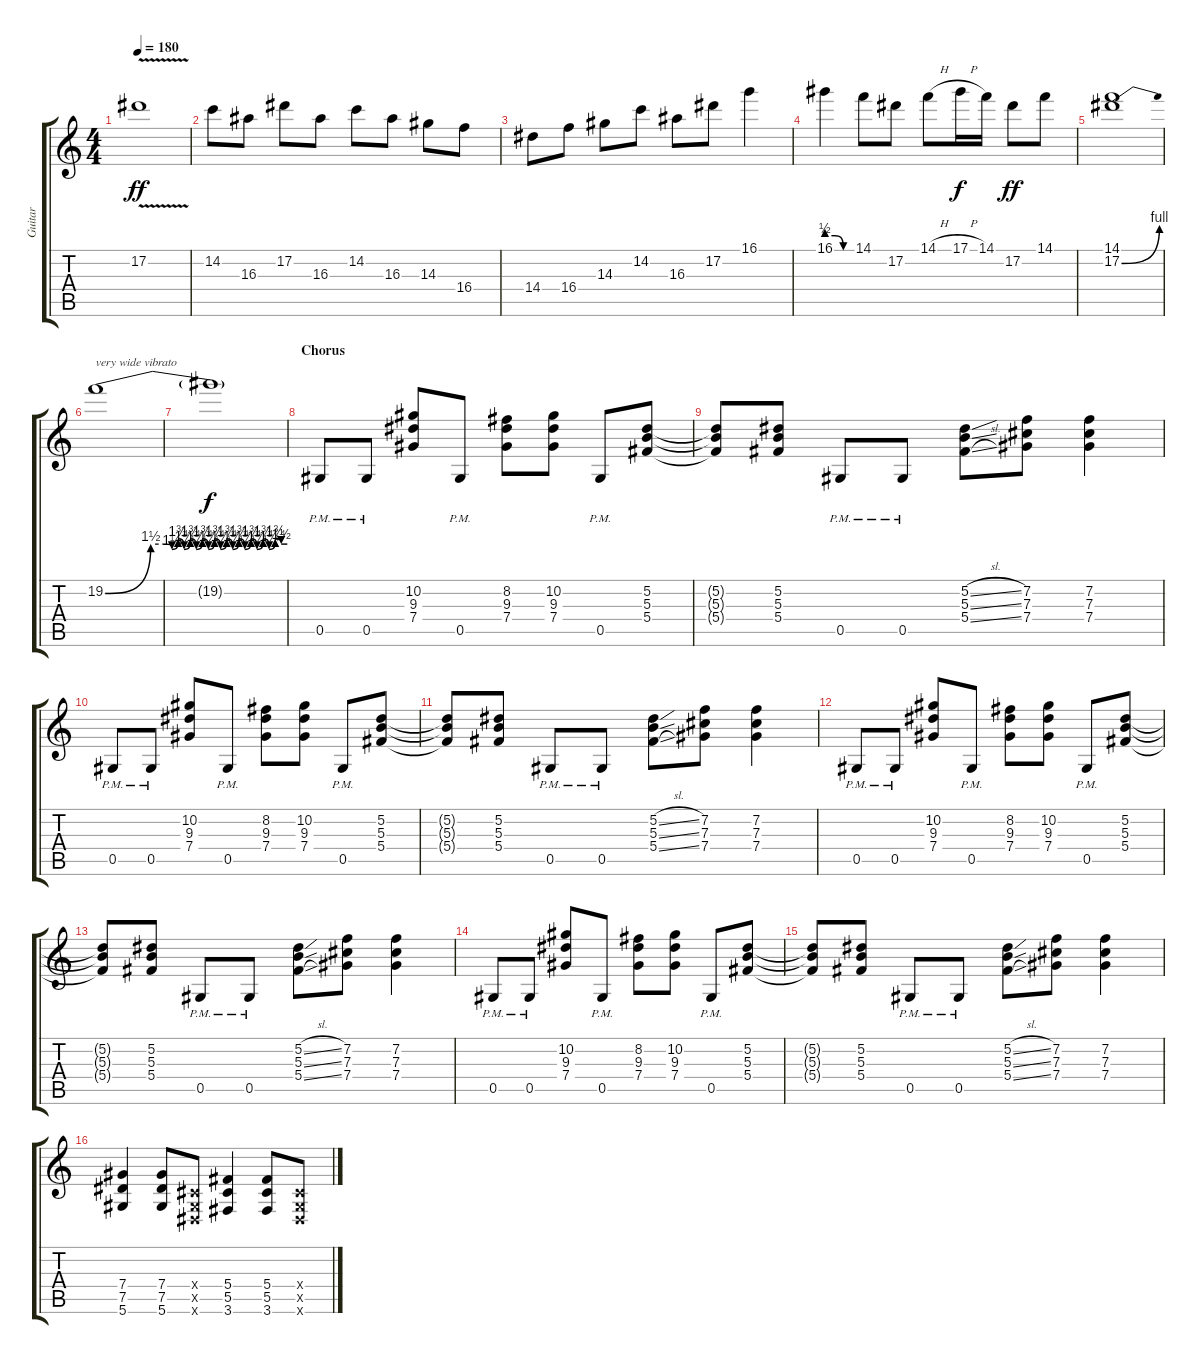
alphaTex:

\track ("Guitar" "Guitar") {instrument overdrivenguitar}
\staff {score tabs}
\tuning (Eb4 Bb3 Gb3 Db3 Ab2 Eb2) {hide}
\ts (4 4)
\tempo 180
\clef g2
\ks c
17.2{v}.1{dy ff} |
14.2.8 16.3.8 17.2.8 16.3.8 14.2.8 16.3.8 14.3.8 16.4.8 |
14.4.8 16.4.8 14.3.8 14.2.8 16.3.8 17.2.8 16.1.4 |
16.1{be (custom 0 2 20 2 40 0 60 0)}.4 14.1.8 17.2.8 14.1{h}.8 17.1{h}.16{dy f} 14.1.16 17.2.8{dy ff} 14.1.8 |
(14.1 17.2{be (bend 0 0 60 4)}).1 |
19.2{be (custom 0 0 15 6 20 6 22 5 24 7 26 5 28 7 30 5 32 7 34 5 36 7 38 5 40 7 42 5 44 7 46 5 48 7 50 5 52 7 54 5 56 7 58 6 60 6)}.1{txt "very wide vibrato"} |
19.2{t}.1{dy f} |
\section ("" "Chorus")
0.5{pm}.8 0.5{pm}.8 (10.2 9.3 7.4).8 0.5{pm}.8 (8.2 9.3 7.4).8 (10.2 9.3 7.4).8 0.5{pm}.8 (5.2 5.3 5.4).8 |
(5.2{t} 5.3{t} 5.4{t}).8 (5.2 5.3 5.4).8 0.5{pm}.8 0.5{pm}.8 (5.2{sl} 5.3{sl} 5.4{sl}).8 (7.2 7.3 7.4).8 (7.2 7.3 7.4).4 |
0.5{pm}.8 0.5{pm}.8 (10.2 9.3 7.4).8 0.5{pm}.8 (8.2 9.3 7.4).8 (10.2 9.3 7.4).8 0.5{pm}.8 (5.2 5.3 5.4).8 |
(5.2{t} 5.3{t} 5.4{t}).8 (5.2 5.3 5.4).8 0.5{pm}.8 0.5{pm}.8 (5.2{sl} 5.3{sl} 5.4{sl}).8 (7.2 7.3 7.4).8 (7.2 7.3 7.4).4 |
0.5{pm}.8 0.5{pm}.8 (10.2 9.3 7.4).8 0.5{pm}.8 (8.2 9.3 7.4).8 (10.2 9.3 7.4).8 0.5{pm}.8 (5.2 5.3 5.4).8 |
(5.2{t} 5.3{t} 5.4{t}).8 (5.2 5.3 5.4).8 0.5{pm}.8 0.5{pm}.8 (5.2{sl} 5.3{sl} 5.4{sl}).8 (7.2 7.3 7.4).8 (7.2 7.3 7.4).4 |
0.5{pm}.8 0.5{pm}.8 (10.2 9.3 7.4).8 0.5{pm}.8 (8.2 9.3 7.4).8 (10.2 9.3 7.4).8 0.5{pm}.8 (5.2 5.3 5.4).8 |
(5.2{t} 5.3{t} 5.4{t}).8 (5.2 5.3 5.4).8 0.5{pm}.8 0.5{pm}.8 (5.2{sl} 5.3{sl} 5.4{sl}).8 (7.2 7.3 7.4).8 (7.2 7.3 7.4).4 |
(7.4 7.5 5.6).4 (7.4 7.5 5.6).8 (0.4{x} 0.5{x} 0.6{x}).8 (5.4 5.5 3.6).4 (5.4 5.5 3.6).8 (0.4{x} 0.5{x} 0.6{x}).8
